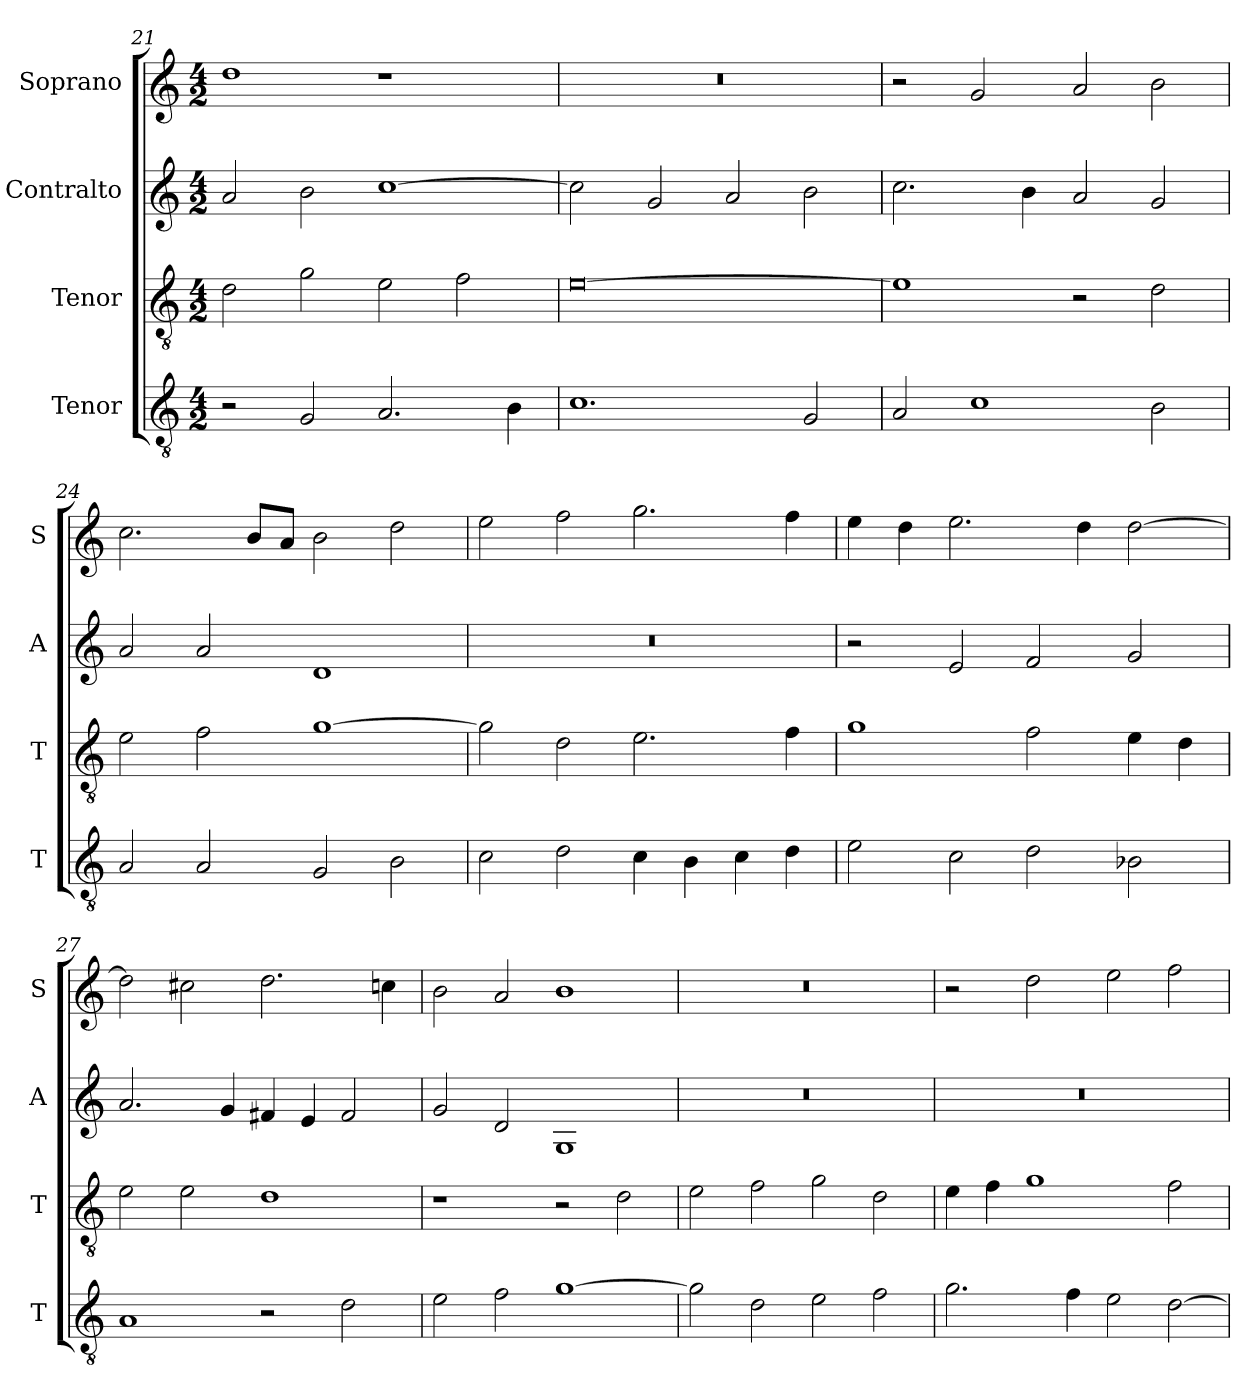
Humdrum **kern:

**kern	**kern	**kern	**kern
*part4	*part3	*part2	*part1
*staff4	*staff3	*staff2	*staff1
*I"Tenor	*I"Tenor	*I"Contralto	*I"Soprano
*I'T	*I'T	*I'A	*I'S
*clefGv2	*clefGv2	*clefG2	*clefG2
*k[]	*k[]	*k[]	*k[]
*G:mix	*G:mix	*G:mix	*G:mix
*M4/2	*M4/2	*M4/2	*M4/2
=21	=21	=21	=21
2r	2d	2a	1dd
2G	2g	2b	.
2.A	2e	[1cc	1r
.	2f	.	.
4B	.	.	.
=22	=22	=22	=22
1.c	[0e	2cc]	0r
.	.	2g	.
.	.	2a	.
2G	.	2b	.
=23	=23	=23	=23
2A	1e]	2.cc	2r
1c	.	.	2g
.	.	4b	.
.	2r	2a	2a
2B	2d	2g	2b
=24	=24	=24	=24
2A	2e	2a	2.cc
2A	2f	2a	.
.	.	.	8b/L
.	.	.	8a/J
2G	[1g	1d	2b
2B	.	.	2dd
=25	=25	=25	=25
2c	2g]	0r	2ee
2d	2d	.	2ff
4c	2.e	.	2.gg
4B	.	.	.
4c	.	.	.
4d	4f	.	4ff
=26	=26	=26	=26
2e	1g	2r	4ee
.	.	.	4dd
2c	.	2e	2.ee
2d	2f	2f	.
.	.	.	4dd
2B-X	4e	2g	[2dd
.	4d	.	.
=27	=27	=27	=27
1A	2e	2.a	2dd]
.	2e	.	2cc#X
.	.	4g	.
2r	1d	4f#X	2.dd
.	.	4e	.
2d	.	2f#	.
.	.	.	4ccn
=28	=28	=28	=28
2e	1r	2g	2b
2f	.	2d	2a
[1g	2r	1G	1b
.	2d	.	.
=29	=29	=29	=29
2g]	2e	0r	0r
2d	2f	.	.
2e	2g	.	.
2f	2d	.	.
=30	=30	=30	=30
2.g	4e	0r	2r
.	4f	.	.
.	1g	.	2dd
4f	.	.	.
2e	.	.	2ee
[2d	2f	.	2ff
=	=	=	=
*-	*-	*-	*-
